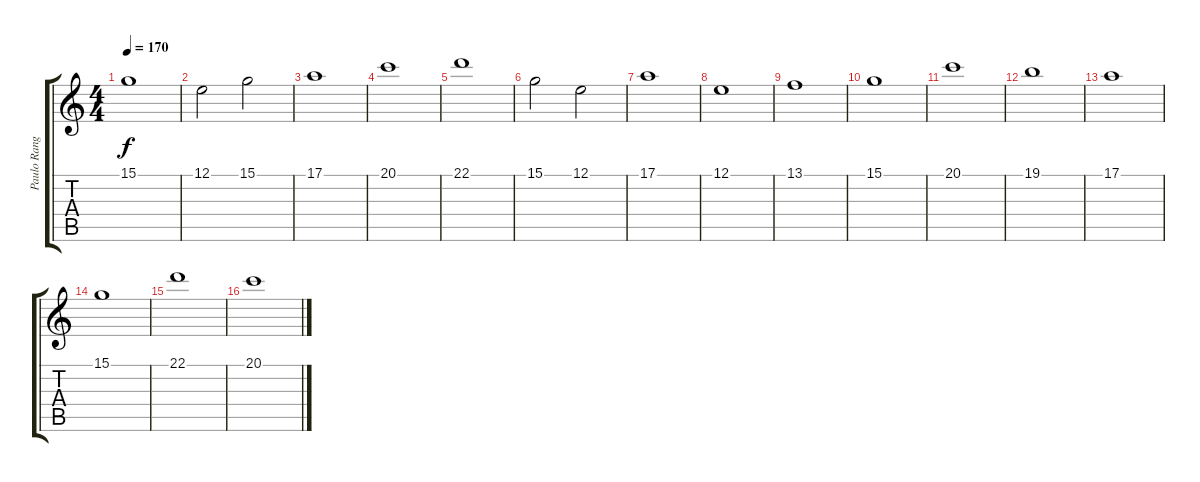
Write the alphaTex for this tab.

\track ("Paulo Rangel" "Paulo Rang") {instrument stringensemble1}
\staff {score tabs}
\tuning (E4 B3 G3 D3 A2 E2) {hide}
\ts (4 4)
\tempo 170
\clef g2
\ks c
15.1.1{dy f} |
12.1.2 15.1.2 |
17.1.1 |
20.1.1 |
22.1.1 |
15.1.2 12.1.2 |
17.1.1 |
12.1.1 |
13.1.1 |
15.1.1 |
20.1.1 |
19.1.1 |
17.1.1 |
15.1.1 |
22.1.1 |
20.1.1
